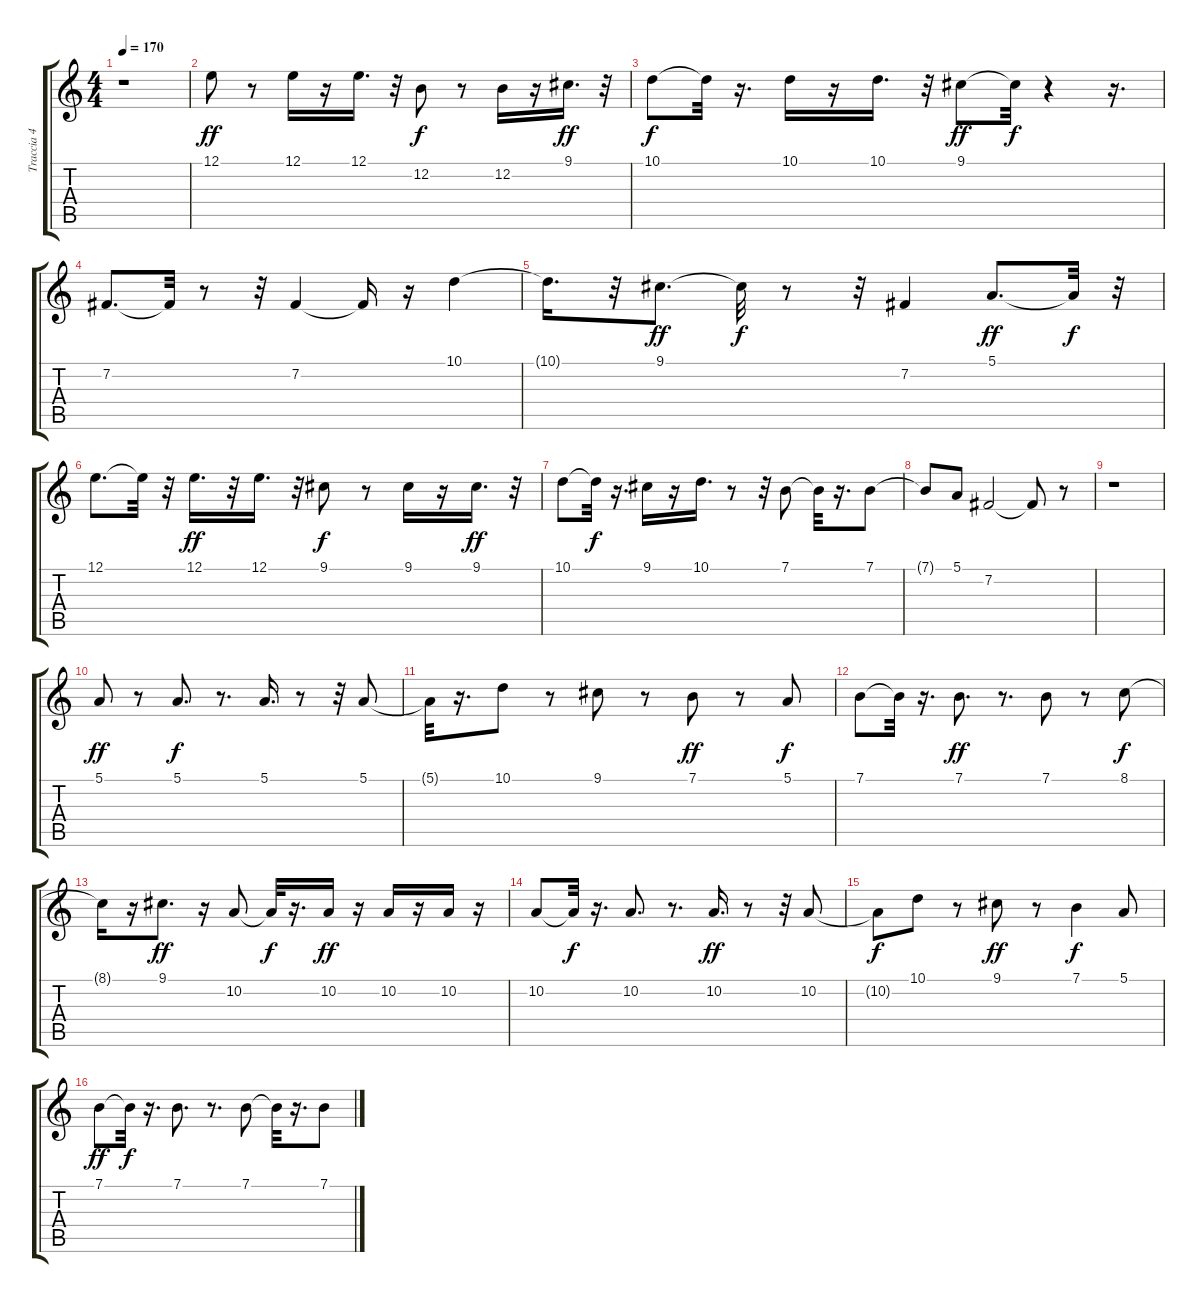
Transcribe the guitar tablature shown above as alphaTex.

\track ("Traccia 4" "Traccia 4") {instrument tenorsax}
\staff {score tabs}
\tuning (E4 B3 G3 D3 A2 E2) {hide}
\ts (4 4)
\tempo 170
\clef g2
\ks c
r.1{dy f} |
12.1.8{dy ff} r.8 12.1.16 r.16 12.1.16{d} r.32 12.2.8{dy f} r.8 12.2.16 r.16 9.1.16{d dy ff} r.32 |
10.1.8{dy f} 10.1{t}.32 r.16{d} 10.1.16 r.16 10.1.16{d} r.32 9.1.8{dy ff} 9.1{t}.32{dy f} r.4 r.16{d} |
7.2.8{d} 7.2{t}.32 r.8 r.32 7.2.4 7.2{t}.16 r.16 10.1.4 |
10.1{t}.16{d} r.32 9.1.8{d dy ff} 9.1{t}.32{dy f} r.8 r.32 7.2.4 5.1.8{d dy ff} 5.1{t}.32{dy f} r.32 |
12.1.8{d} 12.1{t}.32 r.32 12.1.16{d dy ff} r.32 12.1.16{d} r.32 9.1.8{dy f} r.8 9.1.16 r.16 9.1.16{d dy ff} r.32 |
10.1.8 10.1{t}.32{dy f} r.16{d} 9.1.16 r.16 10.1.16{d} r.8 r.32 7.1.8 7.1{t}.32 r.16{d} 7.1.8 |
7.1{t}.8 5.1.8 7.2.2 7.2{t}.8 r.8 |
r.1 |
5.1.8{dy ff} r.8 5.1.8{d dy f} r.8{d} 5.1.16{d} r.8 r.32 5.1.8 |
5.1{t}.32 r.16{d} 10.1.8 r.8 9.1.8 r.8 7.1.8{dy ff} r.8 5.1.8{dy f} |
7.1.8 7.1{t}.32 r.16{d} 7.1.8{d dy ff} r.8{d} 7.1.8 r.8 8.1.8{dy f} |
8.1{t}.16 r.16 9.1.8{d dy ff} r.16 10.2.8 10.2{t}.32{dy f} r.16{d} 10.2.16{dy ff} r.16 10.2.16 r.16 10.2.16 r.16 |
10.2.8 10.2{t}.32{dy f} r.16{d} 10.2.8{d} r.8{d} 10.2.16{d dy ff} r.8 r.32 10.2.8 |
10.2{t}.8{dy f} 10.1.8 r.8 9.1.8{dy ff} r.8 7.1.4{dy f} 5.1.8 |
7.1.8{dy ff} 7.1{t}.32{dy f} r.16{d} 7.1.8{d} r.8{d} 7.1.8 7.1{t}.32 r.16{d} 7.1.8
